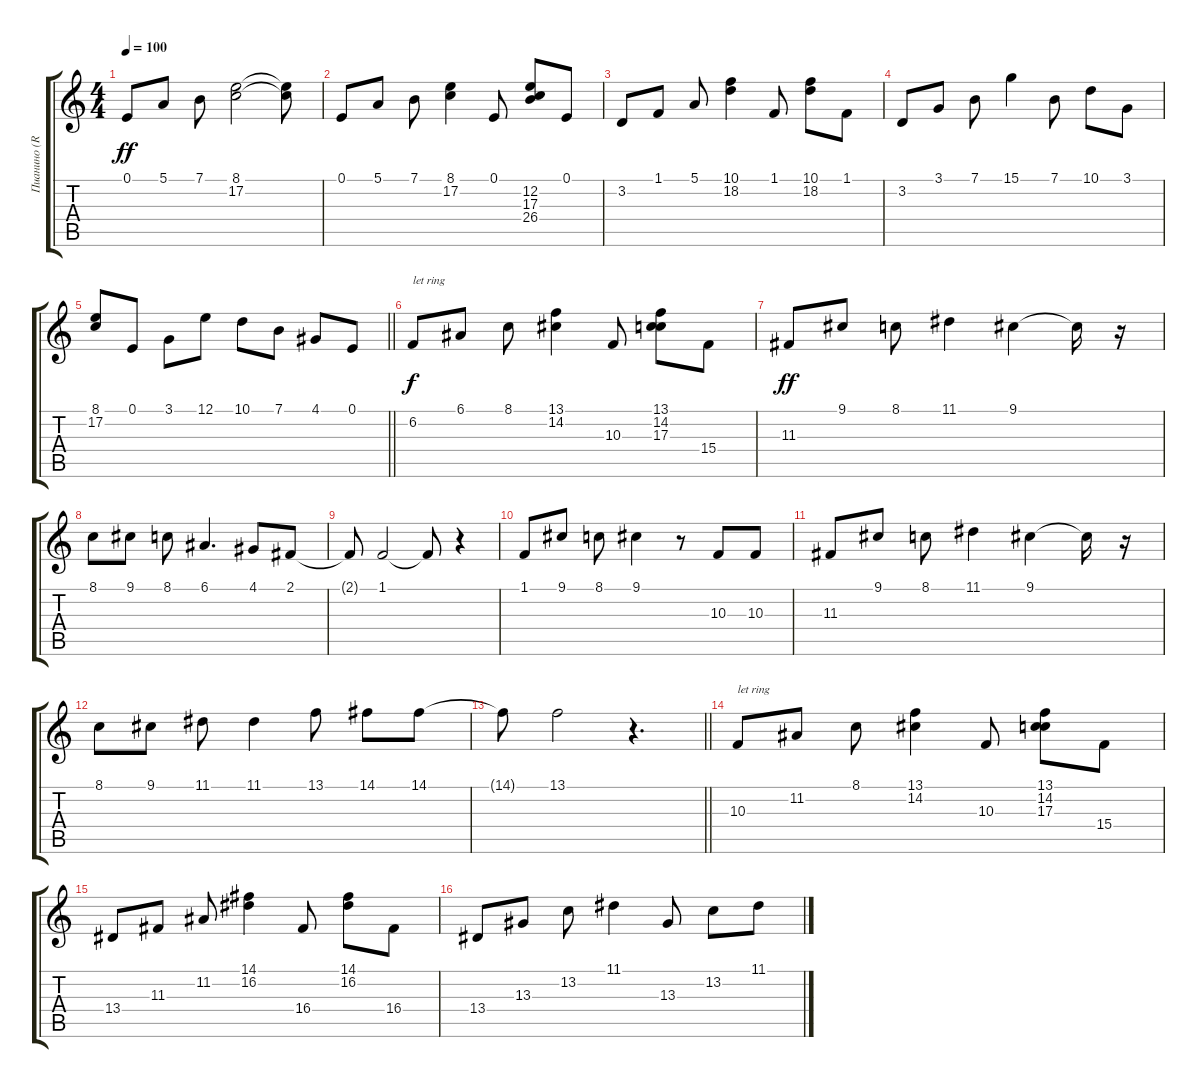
\track ("Пианино (R)" "Пианино (R") {instrument brightacousticpiano}
\staff {score tabs}
\tuning (E4 B3 G3 D3 A2 E2) {hide}
\ts (4 4)
\tempo 100
\clef g2
\ks c
0.1.8{dy ff} 5.1.8 7.1.8 (8.1 17.2).2 (8.1{t} 17.2{t}).8 |
0.1.8 5.1.8 7.1.8 (8.1 17.2).4 0.1.8 (12.2 17.3 26.4).8 0.1.8 |
3.2.8 1.1.8 5.1.8 (10.1 18.2).4 1.1.8 (10.1 18.2).8 1.1.8 |
3.2.8 3.1.8 7.1.8 15.1.4 7.1.8 10.1.8 3.1.8 |
\barLineRight lightlight
(8.1 17.2).8 0.1.8 3.1.8 12.1.8 10.1.8 7.1.8 4.1.8 0.1.8 |
6.2.8{txt "let ring" dy f} 6.1.8 8.1.8 (13.1 14.2).4 10.3.8 (13.1 14.2 17.3).8 15.4.8 |
11.3.8{dy ff} 9.1.8 8.1.8 11.1.4 9.1.4 9.1{t}.16 r.16 |
8.1.8 9.1.8 8.1.8 6.1.4{d} 4.1.8 2.1.8 |
2.1{t}.8 1.1.2 1.1{t}.8 r.4 |
1.1.8 9.1.8 8.1.8 9.1.4 r.8 10.3.8 10.3.8 |
11.3.8 9.1.8 8.1.8 11.1.4 9.1.4 9.1{t}.16 r.16 |
8.1.8 9.1.8 11.1.8 11.1.4 13.1.8 14.1.8 14.1.8 |
\barLineRight lightlight
14.1{t}.8 13.1.2 r.4{d} |
10.3.8{txt "let ring"} 11.2.8 8.1.8 (13.1 14.2).4 10.3.8 (13.1 14.2 17.3).8 15.4.8 |
13.4.8 11.3.8 11.2.8 (14.1 16.2).4 16.4.8 (14.1 16.2).8 16.4.8 |
13.4.8 13.3.8 13.2.8 11.1.4 13.3.8 13.2.8 11.1.8
